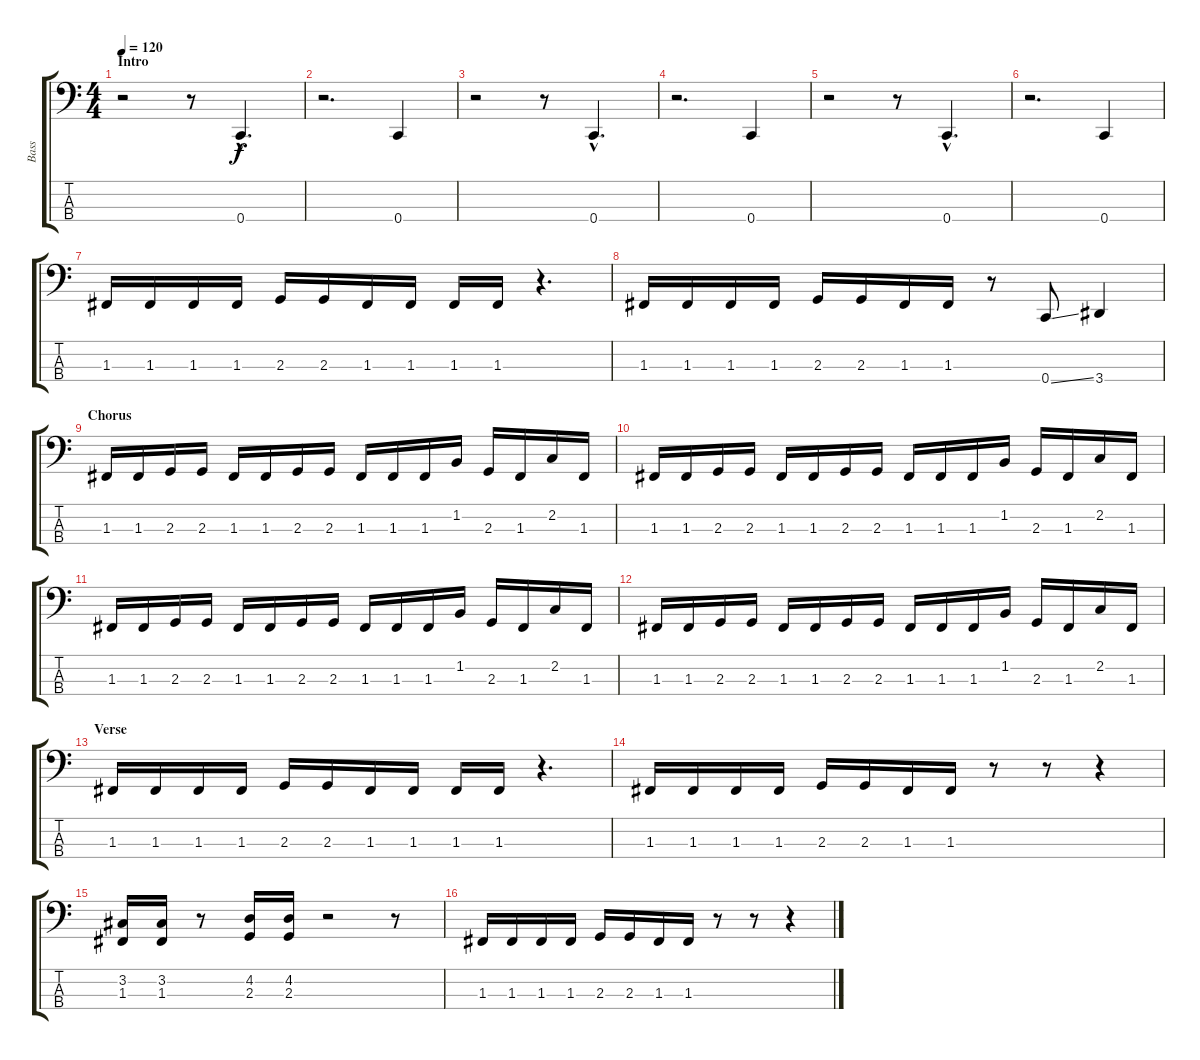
\track ("Bass" "Bass") {instrument electricbasspick}
\staff {score tabs}
\tuning (Eb2 Bb1 F1 C1) {hide}
\ts (4 4)
\section ("" "Intro")
\tempo 120
\clef f4
\ks c
r.2{dy f instrument electricbasspick} r.8 0.4{hac}.4{d} |
r.2{d} 0.4.4 |
r.2 r.8 0.4{hac}.4{d} |
r.2{d} 0.4.4 |
r.2 r.8 0.4{hac}.4{d} |
r.2{d} 0.4.4 |
1.3.16 1.3.16 1.3.16 1.3.16 2.3.16 2.3.16 1.3.16 1.3.16 1.3.16 1.3.16 r.4{d} |
1.3.16 1.3.16 1.3.16 1.3.16 2.3.16 2.3.16 1.3.16 1.3.16 r.8 0.4{ss}.8 3.4.4 |
\section ("" "Chorus")
1.3.16 1.3.16 2.3.16 2.3.16 1.3.16 1.3.16 2.3.16 2.3.16 1.3.16 1.3.16 1.3.16 1.2.16 2.3.16 1.3.16 2.2.16 1.3.16 |
1.3.16 1.3.16 2.3.16 2.3.16 1.3.16 1.3.16 2.3.16 2.3.16 1.3.16 1.3.16 1.3.16 1.2.16 2.3.16 1.3.16 2.2.16 1.3.16 |
1.3.16 1.3.16 2.3.16 2.3.16 1.3.16 1.3.16 2.3.16 2.3.16 1.3.16 1.3.16 1.3.16 1.2.16 2.3.16 1.3.16 2.2.16 1.3.16 |
1.3.16 1.3.16 2.3.16 2.3.16 1.3.16 1.3.16 2.3.16 2.3.16 1.3.16 1.3.16 1.3.16 1.2.16 2.3.16 1.3.16 2.2.16 1.3.16 |
\section ("" "Verse")
1.3.16 1.3.16 1.3.16 1.3.16 2.3.16 2.3.16 1.3.16 1.3.16 1.3.16 1.3.16 r.4{d} |
1.3.16 1.3.16 1.3.16 1.3.16 2.3.16 2.3.16 1.3.16 1.3.16 r.8 r.8 r.4 |
(3.2 1.3).16 (3.2 1.3).16 r.8 (4.2 2.3).16 (4.2 2.3).16 r.2 r.8 |
1.3.16 1.3.16 1.3.16 1.3.16 2.3.16 2.3.16 1.3.16 1.3.16 r.8 r.8 r.4
